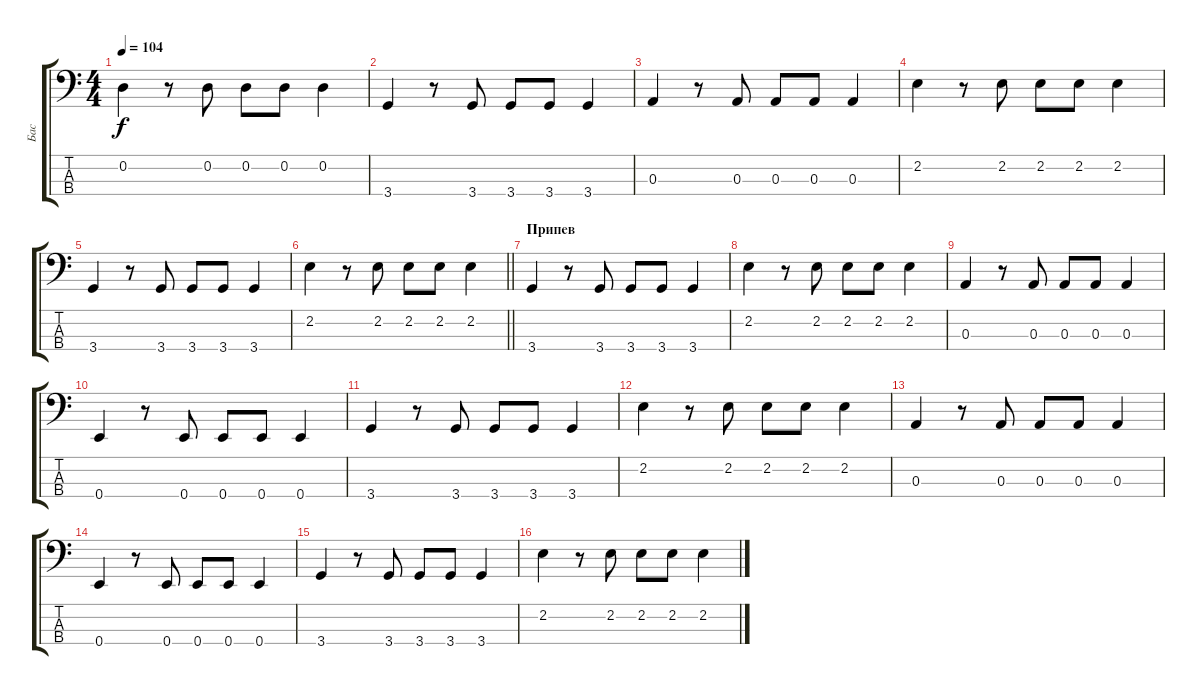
\track ("Бас" "Бас") {instrument electricbassfinger}
\staff {score tabs}
\tuning (G2 D2 A1 E1) {hide}
\ts (4 4)
\tempo 104
\clef f4
\ks c
0.2.4{dy f} r.8 0.2.8 0.2.8 0.2.8 0.2.4 |
3.4.4 r.8 3.4.8 3.4.8 3.4.8 3.4.4 |
0.3.4 r.8 0.3.8 0.3.8 0.3.8 0.3.4 |
2.2.4 r.8 2.2.8 2.2.8 2.2.8 2.2.4 |
3.4.4 r.8 3.4.8 3.4.8 3.4.8 3.4.4 |
\barLineRight lightlight
2.2.4 r.8 2.2.8 2.2.8 2.2.8 2.2.4 |
\section ("" "Припев")
3.4.4 r.8 3.4.8 3.4.8 3.4.8 3.4.4 |
2.2.4 r.8 2.2.8 2.2.8 2.2.8 2.2.4 |
0.3.4 r.8 0.3.8 0.3.8 0.3.8 0.3.4 |
0.4.4 r.8 0.4.8 0.4.8 0.4.8 0.4.4 |
3.4.4 r.8 3.4.8 3.4.8 3.4.8 3.4.4 |
2.2.4 r.8 2.2.8 2.2.8 2.2.8 2.2.4 |
0.3.4 r.8 0.3.8 0.3.8 0.3.8 0.3.4 |
0.4.4 r.8 0.4.8 0.4.8 0.4.8 0.4.4 |
3.4.4 r.8 3.4.8 3.4.8 3.4.8 3.4.4 |
2.2.4 r.8 2.2.8 2.2.8 2.2.8 2.2.4
